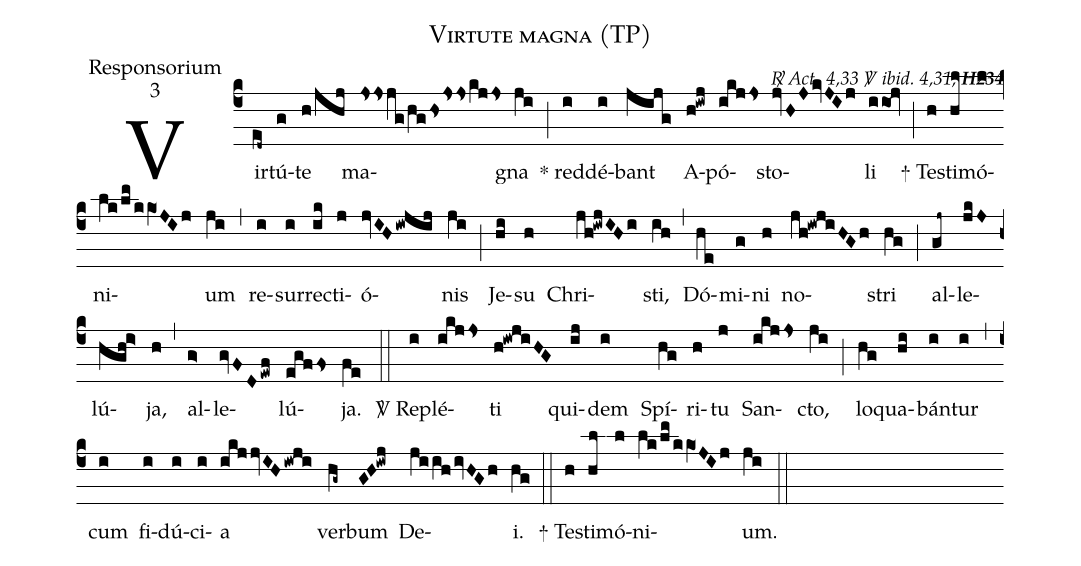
name:Virtute magna (TP);
office-part:Responsorium;
mode:3;
commentary:{\itshape\mdseries \Rbar\ Act. 4,33 \Vbar\  ibid.\ 4,31;\/}  {\bfseries H234};
%%
(c4) Vir(ed~)tú(g)te(h/jhj) ma(jssjg/hg/HsJsskjJs)gna(ji) (;)
<sp>*</sp> red(i)dé(i)bant(jijg) A(h!iwj)pó(ikjJs)sto(jvH2J2kvJIj)li(iio1!jv) (;)
<sp>+</sp> Te(h)sti(hl)mó(l)ni(lk/lm/kkO1JIj)um(ji) (,)
re(i)sur(i)re(ik)cti(j)ó(jvIHiwjij)nis(ji) (;)
Je(hi)su(h) Chri(jh!iwjIHi)sti,(ih) (,)
Dó(he)mi(g)ni(h) no(jh!iwjiHGh)stri(hg) (;)
al(gj~)le(jkJ)lú(hgh!i>)ja,(h) (,)
al(g>)le(gvFDewf)lú(egfFs)ja.(fe) (::)
<sp>V/</sp> Re(i)plé(ikjJs)ti(h!iwjiHG) qui(ij)dem(i) Spí(hg)ri(h)tu(j) San(ikjJs)cto,(ji) (;)
lo(hg)qua(hi)bán(i)tur(i) (,)
cum(i) fi(i)dú(i)ci(i)a(ikjJvIHiwji) ver(hg~)bum(GH!iwj) De(ji/ih/ivHGh)i.(hg) (::)
<sp>+</sp> Te(h)sti(hl)mó(l)ni(lk/lm/kkO1JIj)um.(ji) (::)
